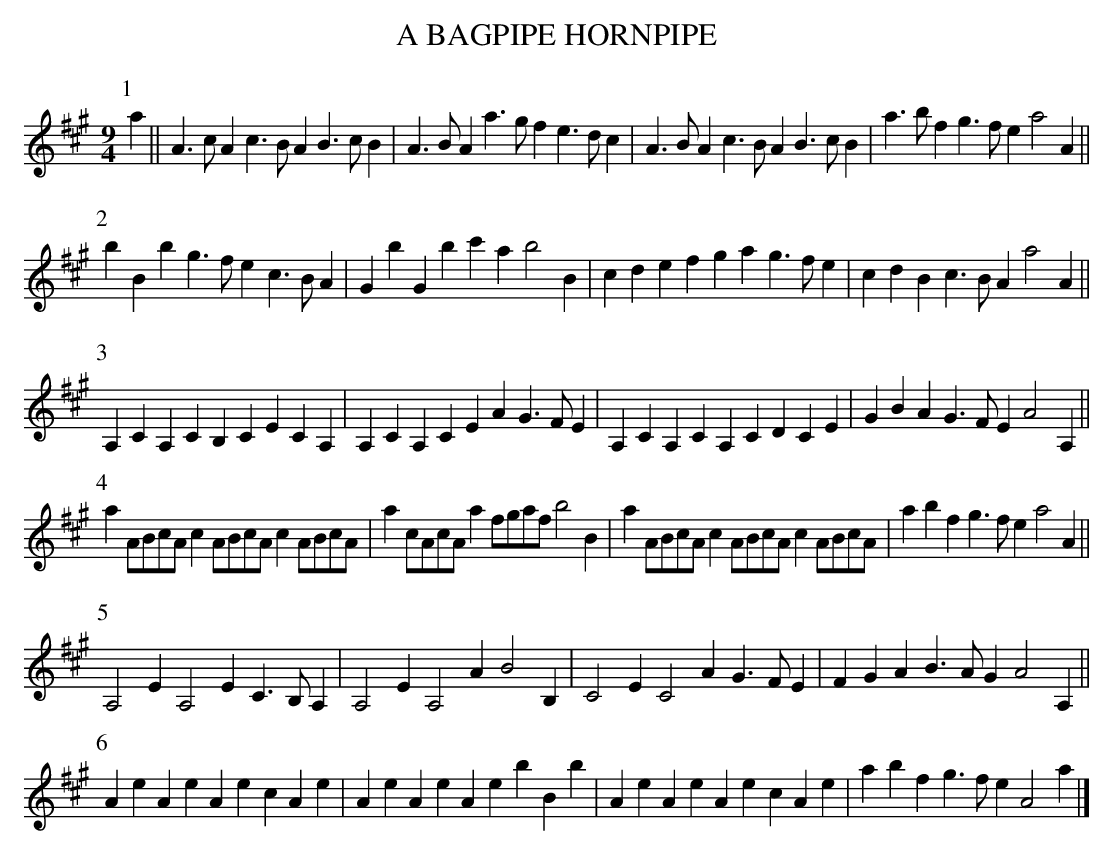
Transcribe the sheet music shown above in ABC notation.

X:1
T:A BAGPIPE HORNPIPE
M:9/4
L:1/8
K:A
P:1
a2||A3 c A2 c3 B A2 B3 c B2|A3 B A2 a3 g f2 e3 d c2|\
    A3 B A2 c3 B A2 B3 c B2|a3 b f2 g3 f e2 a4   A2||
P:2
b2 B2 b2 g3 f  e2 c3 B A2|G2 b2 G2 b2 c'2 a2 b4 B2|\
c2 d2 e2 f2 g2 a2 g3 f e2|c2 d2 B2 c3 B   A2 a4 A2||
P:3
A,2 C2 A,2 C2 B,2 C2 E2 C2 A,2|A,2 C2 A,2 C2 E2  A2 G3 F E2|\
A,2 C2 A,2 C2 A,2 C2 D2 C2 E2 |G2  B2 A2  G3 F   E2 A4 A,2||
P:4
a2 ABcA c2 ABcA c2 ABcA | a2 cAcA  a2 fgaf b4 B2|\
a2 ABcA c2 ABcA c2 ABcA | a2 b2 f2 g3 f e2 a4 A2||
P:5
A,4 E2 A,4 E2 C3 B, A,2 | A,4 E2 A,4 A2 B4 B,2 |\
C4  E2 C4  A2 G3 F E2 | F2  G2 A2  B3 A G2 A4 A,2||
P:6
A2 e2 A2 e2 A2 e2 c2 A2 e2 | A2 e2 A2 e2 A2 e2 b2 B2 b2 |\
A2 e2 A2 e2 A2 e2 c2 A2 e2 | a2 b2 f2 g3 f  e2 A4    a2|]
